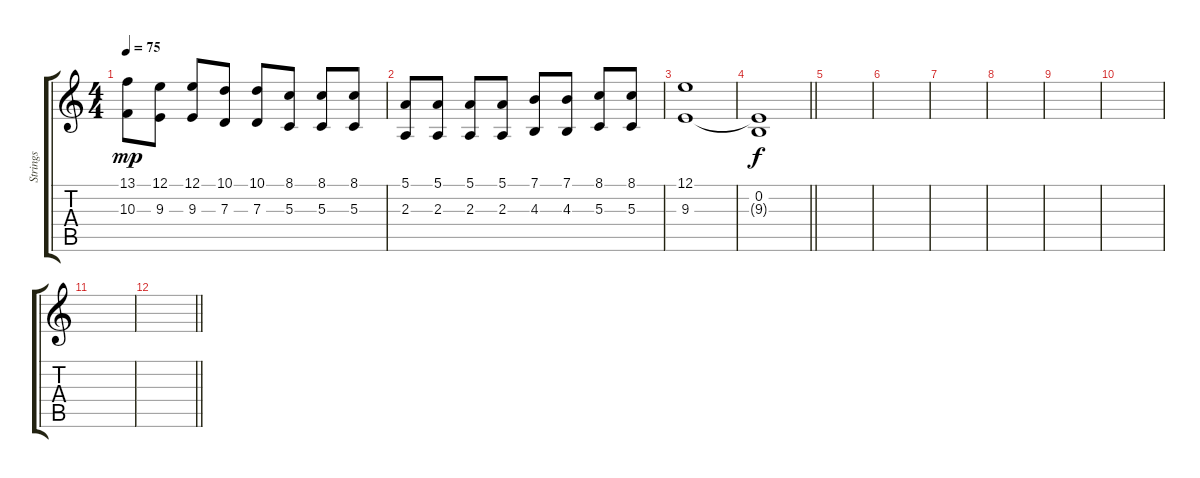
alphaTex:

\track ("Strings" "Strings") {instrument stringensemble2}
\staff {score tabs}
\tuning (E4 B3 G3 D3 A2 E2) {hide}
\ts (4 4)
\tempo 75
\clef g2
\ks c
(13.1 10.3).8{dy mp} (12.1 9.3).8 (12.1 9.3).8 (10.1 7.3).8 (10.1 7.3).8 (8.1 5.3).8 (8.1 5.3).8 (8.1 5.3).8 |
(5.1 2.3).8 (5.1 2.3).8 (5.1 2.3).8 (5.1 2.3).8 (7.1 4.3).8 (7.1 4.3).8 (8.1 5.3).8 (8.1 5.3).8 |
(12.1 9.3).1 |
\barLineRight lightlight
(0.2 9.3{t}).1{dy f} |
|
|
|
|
|
|
|
\barLineRight lightlight
